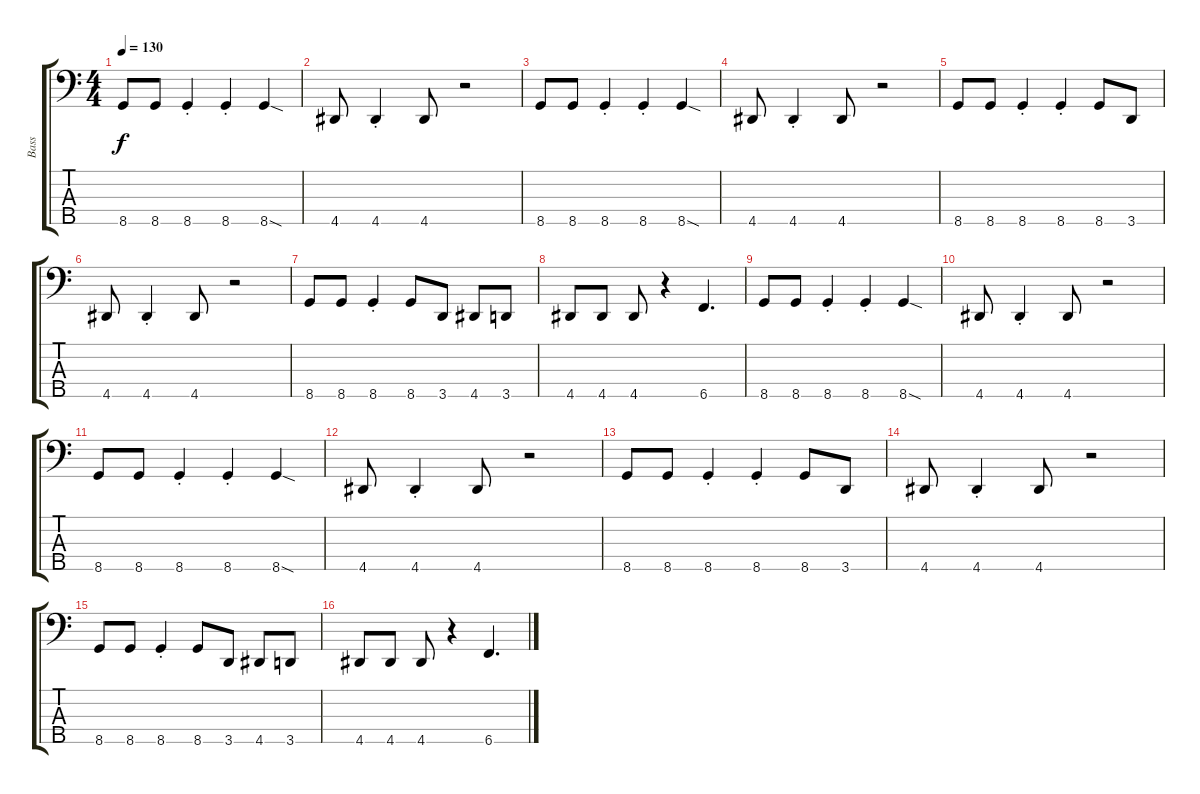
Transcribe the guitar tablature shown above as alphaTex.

\track ("Bass" "Bass") {instrument electricbassfinger}
\staff {score tabs}
\tuning (G2 D2 A1 E1 B0) {hide}
\ts (4 4)
\tempo 130
\clef f4
\ks c
8.5.8{dy f} 8.5.8 8.5{st}.4 8.5{st}.4 8.5{sod}.4 |
4.5.8 4.5{st}.4 4.5.8 r.2 |
8.5.8 8.5.8 8.5{st}.4 8.5{st}.4 8.5{sod}.4 |
4.5.8 4.5{st}.4 4.5.8 r.2 |
8.5.8 8.5.8 8.5{st}.4 8.5{st}.4 8.5.8 3.5.8 |
4.5.8 4.5{st}.4 4.5.8 r.2 |
8.5.8 8.5.8 8.5{st}.4 8.5.8 3.5.8 4.5.8 3.5.8 |
4.5.8 4.5.8 4.5.8 r.4 6.5.4{d} |
8.5.8 8.5.8 8.5{st}.4 8.5{st}.4 8.5{sod}.4 |
4.5.8 4.5{st}.4 4.5.8 r.2 |
8.5.8 8.5.8 8.5{st}.4 8.5{st}.4 8.5{sod}.4 |
4.5.8 4.5{st}.4 4.5.8 r.2 |
8.5.8 8.5.8 8.5{st}.4 8.5{st}.4 8.5.8 3.5.8 |
4.5.8 4.5{st}.4 4.5.8 r.2 |
8.5.8 8.5.8 8.5{st}.4 8.5.8 3.5.8 4.5.8 3.5.8 |
4.5.8 4.5.8 4.5.8 r.4 6.5.4{d}
